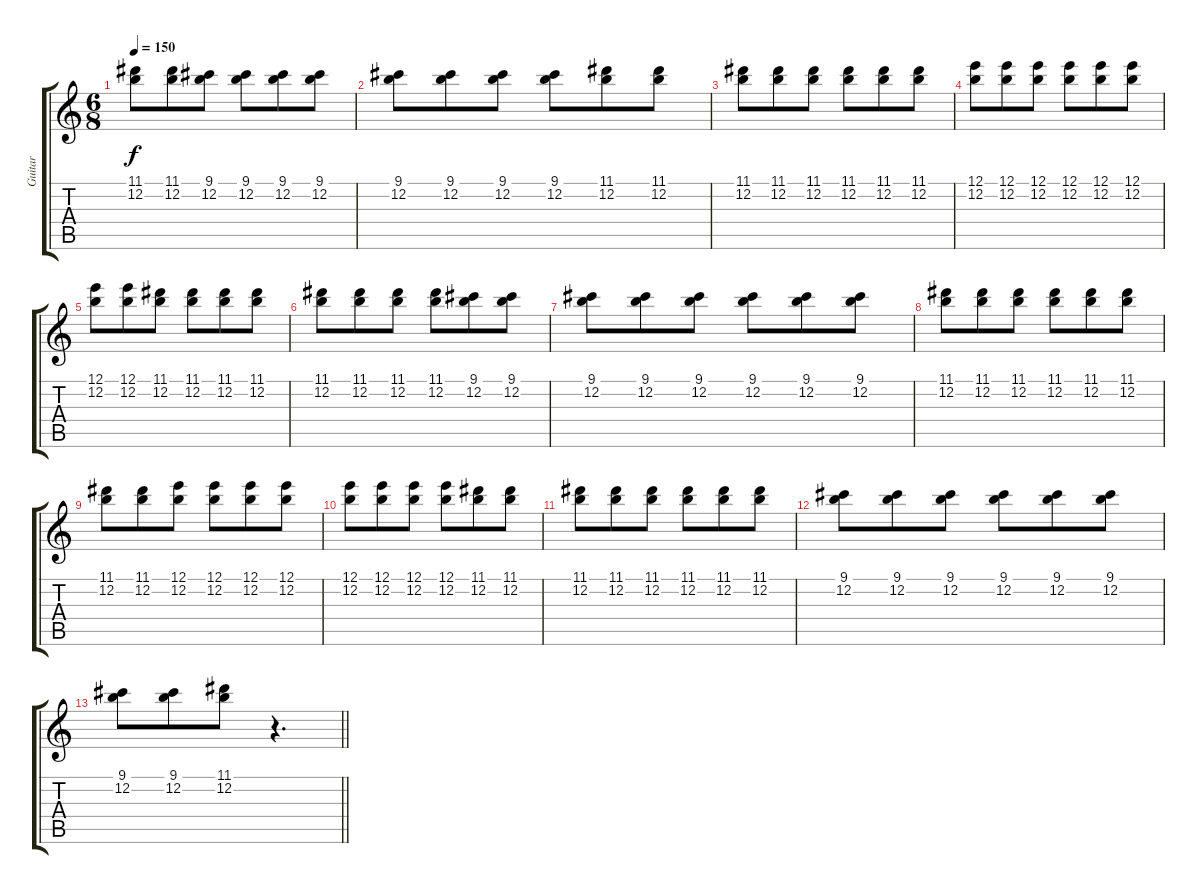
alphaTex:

\track ("Guitar" "Guitar") {instrument overdrivenguitar}
\staff {score tabs}
\tuning (E4 B3 G3 D3 A2 E2) {hide}
\ts (6 8)
\tempo 150
\clef g2
\ks c
(11.1 12.2).8{dy f} (11.1 12.2).8 (9.1 12.2).8 (9.1 12.2).8 (9.1 12.2).8 (9.1 12.2).8 |
(9.1 12.2).8 (9.1 12.2).8 (9.1 12.2).8 (9.1 12.2).8 (11.1 12.2).8 (11.1 12.2).8 |
(11.1 12.2).8 (11.1 12.2).8 (11.1 12.2).8 (11.1 12.2).8 (11.1 12.2).8 (11.1 12.2).8 |
(12.1 12.2).8 (12.1 12.2).8 (12.1 12.2).8 (12.1 12.2).8 (12.1 12.2).8 (12.1 12.2).8 |
(12.1 12.2).8 (12.1 12.2).8 (11.1 12.2).8 (11.1 12.2).8 (11.1 12.2).8 (11.1 12.2).8 |
(11.1 12.2).8 (11.1 12.2).8 (11.1 12.2).8 (11.1 12.2).8 (9.1 12.2).8 (9.1 12.2).8 |
(9.1 12.2).8 (9.1 12.2).8 (9.1 12.2).8 (9.1 12.2).8 (9.1 12.2).8 (9.1 12.2).8 |
(11.1 12.2).8 (11.1 12.2).8 (11.1 12.2).8 (11.1 12.2).8 (11.1 12.2).8 (11.1 12.2).8 |
(11.1 12.2).8 (11.1 12.2).8 (12.1 12.2).8 (12.1 12.2).8 (12.1 12.2).8 (12.1 12.2).8 |
(12.1 12.2).8 (12.1 12.2).8 (12.1 12.2).8 (12.1 12.2).8 (11.1 12.2).8 (11.1 12.2).8 |
(11.1 12.2).8 (11.1 12.2).8 (11.1 12.2).8 (11.1 12.2).8 (11.1 12.2).8 (11.1 12.2).8 |
(9.1 12.2).8 (9.1 12.2).8 (9.1 12.2).8 (9.1 12.2).8 (9.1 12.2).8 (9.1 12.2).8 |
\barLineRight lightlight
(9.1 12.2).8 (9.1 12.2).8 (11.1 12.2).8 r.4{d}
